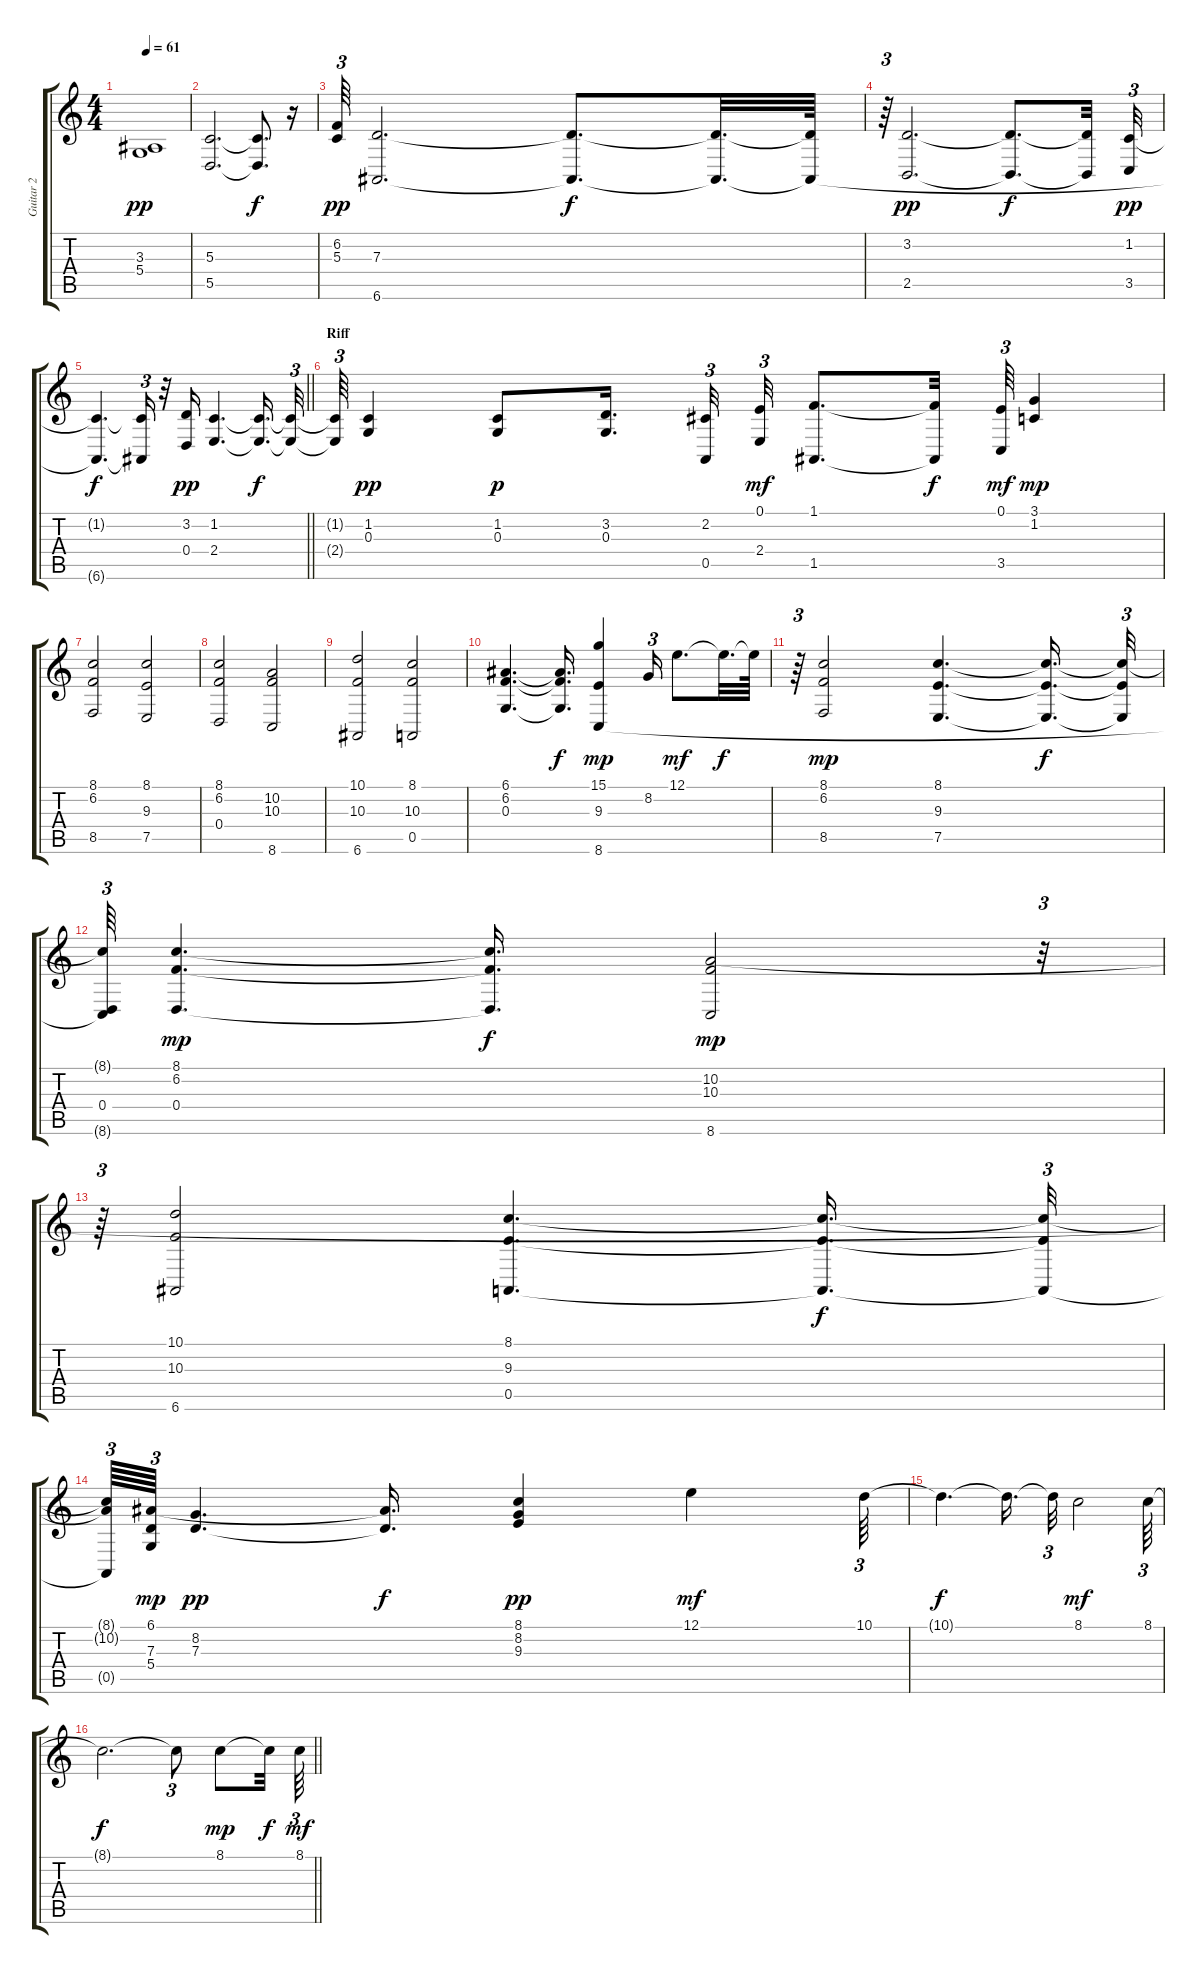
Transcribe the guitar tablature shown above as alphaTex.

\track ("Guitar 2" "Guitar 2") {instrument stringensemble2}
\staff {score tabs}
\tuning (E4 B3 G3 D3 A2 E2) {hide}
\ts (4 4)
\tempo 61
\clef g2
\ks c
(3.3 5.4).1{dy pp} |
(5.3 5.5).2{d} (5.3{t} 5.5{t}).8{d dy f} r.16 |
(6.2 5.3).64{tu (3 2) dy pp} (7.3 6.6).2{d} (7.3{t} 6.6{t}).8{d dy f} (7.3{t} 6.6{t}).32{d} (7.3{t} 6.6{t}).64 |
r.64{tu (3 2)} (3.2 2.5).2{d dy pp} (3.2{t} 2.5{t}).8{d dy f} (3.2{t} 2.5{t}).32 (1.2 3.5).32{tu (3 2) dy pp} |
\barLineRight lightlight
(1.2{t} 6.6{t}).4{d dy f} (1.2{t} 6.6{t}).16{tu (3 2)} r.32 (3.2 0.4).16{dy pp} (1.2 2.4).4{d} (1.2{t} 2.4{t}).16{d dy f} (1.2{t} 2.4{t}).32{tu (3 2)} |
\section ("" "Riff")
(1.2{t} 2.4{t}).64{tu (3 2)} (1.2 0.3).4{dy pp} (1.2 0.3).8{dy p} (3.2 0.3).16{d} (2.2 0.5).32{tu (3 2)} (0.1 2.4).32{tu (3 2) dy mf} (1.1 1.5).8{d} (1.1{t} 1.5{t}).32{dy f} (0.1 3.5).64{tu (3 2) dy mf} (3.1 1.2).4{dy mp} |
(8.1 6.2 8.5).2 (8.1 9.3 7.5).2 |
(8.1 6.2 0.4).2 (10.2 10.3 8.6).2 |
(10.1 10.3 6.6).2 (8.1 10.3 0.5).2 |
(6.1 6.2 0.3).4{d} (6.1{t} 6.2{t} 0.3{t}).16{d dy f} (15.1 9.3 8.6).4{dy mp} 8.2.16{tu (3 2)} 12.1.8{d dy mf} 12.1{t}.32{d dy f} 12.1{t}.64 |
r.64{tu (3 2)} (8.1 6.2 8.5).2{dy mp} (8.1 9.3 7.5).4{d} (8.1{t} 9.3{t} 7.5{t}).16{d dy f} (8.1{t} 9.3{t} 7.5{t}).32{tu (3 2)} |
(8.1{t} 0.4 8.6{t}).64{tu (3 2)} (8.1 6.2 0.4).4{d dy mp} (8.1{t} 6.2{t} 0.4{t}).16{d dy f} (10.2 10.3 8.6).2{dy mp} r.32{tu (3 2)} |
r.64{tu (3 2)} (10.1 10.3 6.6).2 (8.1 9.3 0.5).4{d} (8.1{t} 9.3{t} 0.5{t}).16{d dy f} (8.1{t} 9.3{t} 0.5{t}).32{tu (3 2)} |
(8.1{t} 10.2{t} 0.5{t}).64{tu (3 2)} (6.1 7.3 5.4).64{tu (3 2) dy mp} (8.2 7.3).4{d dy pp} (6.1{t} 7.3{t}).16{d dy f} (8.1 8.2 9.3).4{dy pp} 12.1.4{dy mf} 10.1.64{tu (3 2) balance 7 instrument pad2warm} |
10.1{t}.4{d dy f} 10.1{t}.16{d} 10.1{t}.32{tu (3 2)} 8.1.2{dy mf} 8.1.64{tu (3 2)} |
\barLineRight lightlight
8.1{t}.2{d dy f} 8.1{t}.8{tu (3 2)} 8.1.8{dy mp} 8.1{t}.32{dy f} 8.1.64{tu (3 2) dy mf}
